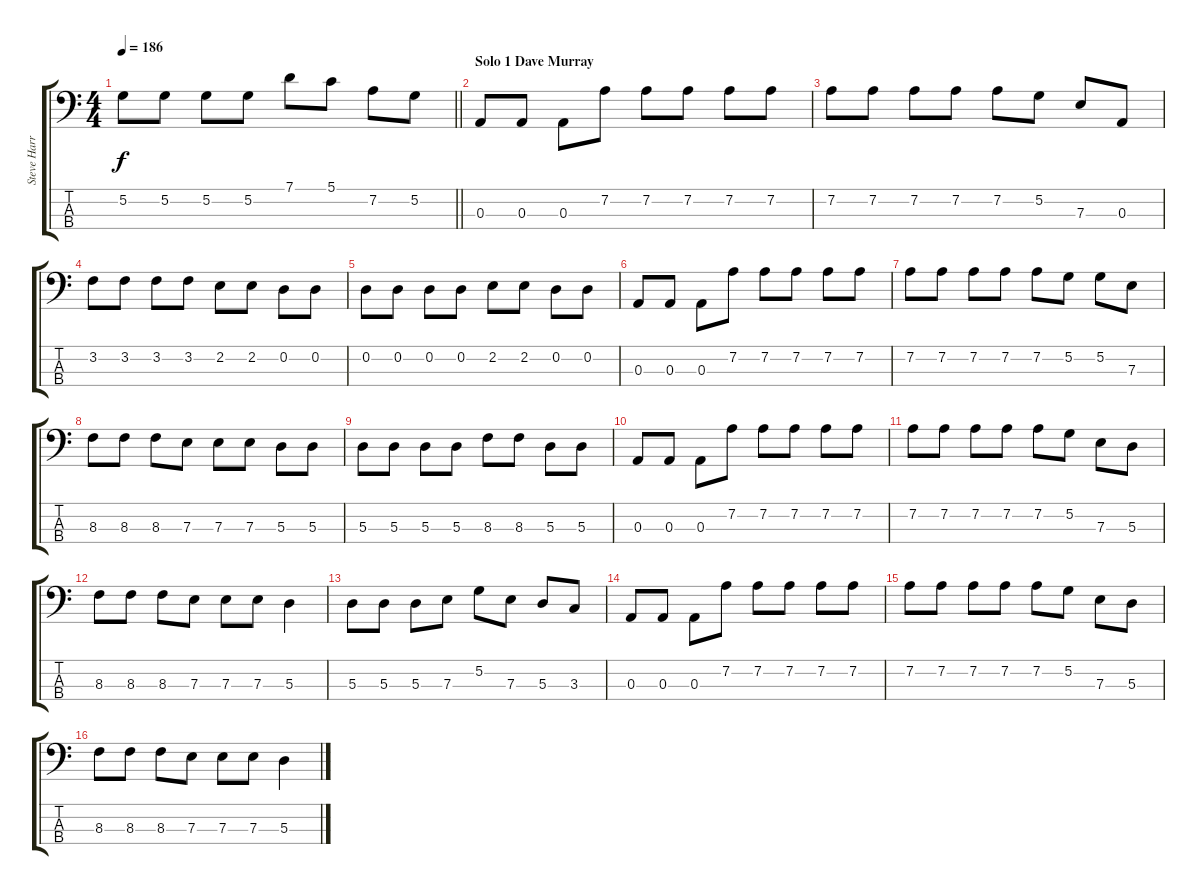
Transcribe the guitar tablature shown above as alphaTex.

\track ("Steve Harris" "Steve Harr") {instrument electricbassfinger}
\staff {score tabs}
\tuning (G2 D2 A1 E1) {hide}
\ts (4 4)
\tempo 186
\clef f4
\barLineRight lightlight
\ks c
5.2{t}.8{dy f} 5.2.8 5.2.8 5.2.8 7.1.8 5.1.8 7.2.8 5.2.8 |
\section ("" "Solo 1 Dave Murray")
0.3.8 0.3.8 0.3.8 7.2.8 7.2.8 7.2.8 7.2.8 7.2.8 |
7.2.8 7.2.8 7.2.8 7.2.8 7.2.8 5.2.8 7.3.8 0.3.8 |
3.2.8 3.2.8 3.2.8 3.2.8 2.2.8 2.2.8 0.2.8 0.2.8 |
0.2.8 0.2.8 0.2.8 0.2.8 2.2.8 2.2.8 0.2.8 0.2.8 |
0.3.8 0.3.8 0.3.8 7.2.8 7.2.8 7.2.8 7.2.8 7.2.8 |
7.2.8 7.2.8 7.2.8 7.2.8 7.2.8 5.2.8 5.2.8 7.3.8 |
8.3.8 8.3.8 8.3.8 7.3.8 7.3.8 7.3.8 5.3.8 5.3.8 |
5.3.8 5.3.8 5.3.8 5.3.8 8.3.8 8.3.8 5.3.8 5.3.8 |
0.3.8 0.3.8 0.3.8 7.2.8 7.2.8 7.2.8 7.2.8 7.2.8 |
7.2.8 7.2.8 7.2.8 7.2.8 7.2.8 5.2.8 7.3.8 5.3.8 |
8.3.8 8.3.8 8.3.8 7.3.8 7.3.8 7.3.8 5.3.4 |
5.3.8 5.3.8 5.3.8 7.3.8 5.2.8 7.3.8 5.3.8 3.3.8 |
0.3.8 0.3.8 0.3.8 7.2.8 7.2.8 7.2.8 7.2.8 7.2.8 |
7.2.8 7.2.8 7.2.8 7.2.8 7.2.8 5.2.8 7.3.8 5.3.8 |
8.3.8 8.3.8 8.3.8 7.3.8 7.3.8 7.3.8 5.3.4
